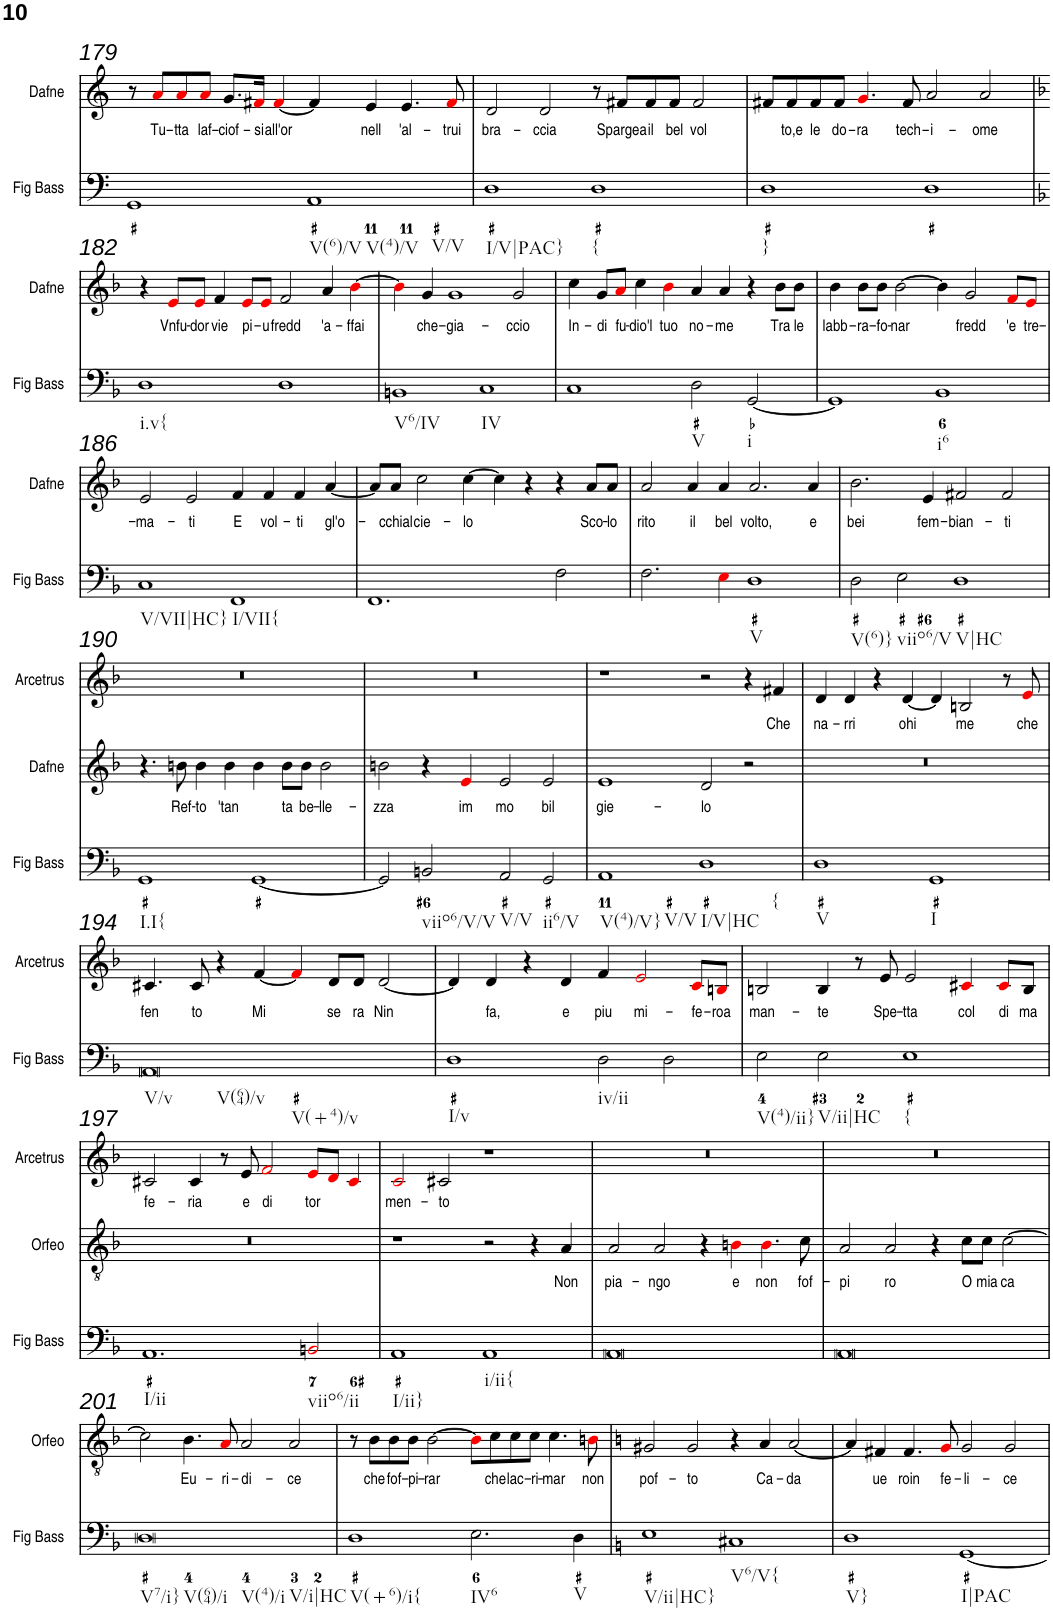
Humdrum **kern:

**kern	**kern	**text	**kern	**text	**kern	**text
*part4	*part3	*part3	*part2	*part2	*part1	*part1
*staff4	*staff3	*staff3	*staff2	*staff2	*staff1	*staff1
*I"Fig Bass	*I"Dafne	*	*I"Orfeo	*	*I"Arcetrus	*
*I'Fig Bass	*I'Dafne	*	*I'Orfeo	*	*I'Arcetrus	*
!!LO:PB:g=z
*clefF4	*clefG2	*	*clefGv2	*	*clefG2	*
*k[]	*k[]	*	*k[]	*	*k[]	*
*M4/2	*M4/2	*	*M4/2	*	*M4/2	*
=179	=179	=179	=179	=179	=179	=179
1GG	8r	.	0r	.	0r	.
!	!	!LO:LY:b	!	!	!	!
.	8ai/L	Tu-	.	.	.	.
!	!	!LO:LY:b	!	!	!	!
.	8ai/	-tta	.	.	.	.
!	!	!LO:LY:b	!	!	!	!
.	8ai/J	laf-	.	.	.	.
!	!	!LO:LY:b	!	!	!	!
.	8.g/L	-ciof-	.	.	.	.
!	!	!LO:LY:b	!	!	!	!
.	16f#Xi/Jk	-si	.	.	.	.
!	!	!LO:LY:b	!	!	!	!
.	[4f#i/	all'or	.	.	.	.
!LO:TX:b:t=V(6)/V	!	!	!	!	!	!
!LO:TX:b:t=V(4)/V	!	!	!	!	!	!
!LO:TX:b:t=V/V	!	!	!	!	!	!
1AA	4f#/]	.	.	.	.	.
!	!	!LO:LY:b	!	!	!	!
.	4e/	nell	.	.	.	.
!	!	!LO:LY:b	!	!	!	!
.	4.e/	'al-	.	.	.	.
!	!	!LO:LY:b	!	!	!	!
.	8f#i/	-trui	.	.	.	.
=180	=180	=180	=180	=180	=180	=180
!LO:TX:b:t=I/V|PAC}	!	!	!	!	!	!
!	!	!LO:LY:b	!	!	!	!
1D	2d/	bra-	0r	.	0r	.
!	!	!LO:LY:b	!	!	!	!
.	2d/	-ccia	.	.	.	.
!LO:TX:b:t={	!	!	!	!	!	!
1D	8r	.	.	.	.	.
!	!	!LO:LY:b	!	!	!	!
.	8f#X/L	Spargea	.	.	.	.
!	!	!LO:LY:b	!	!	!	!
.	8f#/	il	.	.	.	.
!	!	!LO:LY:b	!	!	!	!
.	8f#/J	bel	.	.	.	.
!	!	!LO:LY:b	!	!	!	!
.	2f#/	vol	.	.	.	.
=181	=181	=181	=181	=181	=181	=181
!LO:TX:b:t=}	!	!	!	!	!	!
1D	8f#X/L	.	0r	.	0r	.
!	!	!LO:LY:b	!	!	!	!
.	8f#/	to,e	.	.	.	.
!	!	!LO:LY:b	!	!	!	!
.	8f#/	le	.	.	.	.
!	!	!LO:LY:b	!	!	!	!
.	8f#/J	do-	.	.	.	.
!	!	!LO:LY:b	!	!	!	!
.	4.gi/	-ra	.	.	.	.
!	!	!LO:LY:b	!	!	!	!
.	8f#/	tech-	.	.	.	.
!	!	!LO:LY:b	!	!	!	!
1D	2a/	-i-	.	.	.	.
!	!	!LO:LY:b	!	!	!	!
.	2a/	-ome	.	.	.	.
!!LO:LB:g=z
=182	=182	=182	=182	=182	=182	=182
*k[b-]	*k[b-]	*	*k[b-]	*	*k[b-]	*
!LO:TX:b:t=i.v{	!	!	!	!	!	!
1D	4r	.	0r	.	0r	.
!	!	!LO:LY:b	!	!	!	!
.	8ei/L	Vnfu-	.	.	.	.
!	!	!LO:LY:b	!	!	!	!
.	8ei/J	-dor	.	.	.	.
!	!	!LO:LY:b	!	!	!	!
.	4f/	vie	.	.	.	.
!	!	!LO:LY:b	!	!	!	!
.	8ei/L	pi-	.	.	.	.
!	!	!LO:LY:b	!	!	!	!
.	8ei/J	-u	.	.	.	.
!	!	!LO:LY:b	!	!	!	!
1D	2f/	fredd	.	.	.	.
!	!	!LO:LY:b	!	!	!	!
.	4a/	'a-	.	.	.	.
!	!	!LO:LY:b	!	!	!	!
.	[4b-i\	-ffai	.	.	.	.
=183	=183	=183	=183	=183	=183	=183
!LO:TX:b:t=V6/IV	!	!	!	!	!	!
1BBn	4b-i\]	.	0r	.	0r	.
!	!	!LO:LY:b	!	!	!	!
.	4g/	che-	.	.	.	.
!	!	!LO:LY:b	!	!	!	!
.	1g	-gia-	.	.	.	.
!LO:TX:b:t=IV	!	!	!	!	!	!
1C	.	.	.	.	.	.
!	!	!LO:LY:b	!	!	!	!
.	2g/	-ccio	.	.	.	.
=184	=184	=184	=184	=184	=184	=184
!	!	!LO:LY:b	!	!	!	!
1C	4cc\	In-	0r	.	0r	.
!	!	!LO:LY:b	!	!	!	!
.	8g/L	-di	.	.	.	.
!	!	!LO:LY:b	!	!	!	!
.	8ai/J	fu-	.	.	.	.
!	!	!LO:LY:b	!	!	!	!
.	4cc\	-dio'l	.	.	.	.
!	!	!LO:LY:b	!	!	!	!
.	4b-i\	tuo	.	.	.	.
!LO:TX:b:t=V	!	!	!	!	!	!
!	!	!LO:LY:b	!	!	!	!
2D\	4a/	no-	.	.	.	.
!	!	!LO:LY:b	!	!	!	!
.	4a/	-me	.	.	.	.
!LO:TX:b:t=i	!	!	!	!	!	!
[2GG/	4r	.	.	.	.	.
!	!	!LO:LY:b	!	!	!	!
.	8b-\L	Tra	.	.	.	.
!	!	!LO:LY:b	!	!	!	!
.	8b-\J	le	.	.	.	.
=185	=185	=185	=185	=185	=185	=185
!	!	!LO:LY:b	!	!	!	!
1GG]	4b-\	labb-	0r	.	0r	.
!	!	!LO:LY:b	!	!	!	!
.	8b-\L	-ra-	.	.	.	.
!	!	!LO:LY:b	!	!	!	!
.	8b-\J	-fo-	.	.	.	.
!	!	!LO:LY:b	!	!	!	!
.	[2b-\	-nar	.	.	.	.
!LO:TX:b:t=i6	!	!	!	!	!	!
1BB-	4b-\]	.	.	.	.	.
!	!	!LO:LY:b	!	!	!	!
.	2g/	fredd	.	.	.	.
!	!	!LO:LY:b	!	!	!	!
.	8fi/L	'e	.	.	.	.
!	!	!LO:LY:b	!	!	!	!
.	8ei/J	tre-	.	.	.	.
!!LO:LB:g=z
=186	=186	=186	=186	=186	=186	=186
!LO:TX:b:t=V/VII|HC}	!	!	!	!	!	!
!	!	!LO:LY:b	!	!	!	!
1C	2e/	-ma-	0r	.	0r	.
!	!	!LO:LY:b	!	!	!	!
.	2e/	-ti	.	.	.	.
!LO:TX:b:t=I/VII{	!	!	!	!	!	!
!	!	!LO:LY:b	!	!	!	!
1FF	4f/	E	.	.	.	.
!	!	!LO:LY:b	!	!	!	!
.	4f/	vol-	.	.	.	.
!	!	!LO:LY:b	!	!	!	!
.	4f/	-ti	.	.	.	.
!	!	!LO:LY:b	!	!	!	!
.	[4a/	gl'o-	.	.	.	.
=187	=187	=187	=187	=187	=187	=187
1.FF	8a/L]	.	0r	.	0r	.
!	!	!LO:LY:b	!	!	!	!
.	8a/J	-cchial	.	.	.	.
!	!	!LO:LY:b	!	!	!	!
.	2cc\	cie-	.	.	.	.
!	!	!LO:LY:b	!	!	!	!
.	[4cc\	-lo	.	.	.	.
.	4cc\]	.	.	.	.	.
.	4r	.	.	.	.	.
2F\	4r	.	.	.	.	.
!	!	!LO:LY:b	!	!	!	!
.	8a/L	Sco-	.	.	.	.
!	!	!LO:LY:b	!	!	!	!
.	8a/J	-lo	.	.	.	.
=188	=188	=188	=188	=188	=188	=188
!	!	!LO:LY:b	!	!	!	!
2.F\	2a/	rito	0r	.	0r	.
!	!	!LO:LY:b	!	!	!	!
.	4a/	il	.	.	.	.
!	!	!LO:LY:b	!	!	!	!
4Ei\	4a/	bel	.	.	.	.
!LO:TX:b:t=V	!	!	!	!	!	!
!	!	!LO:LY:b	!	!	!	!
1D	2.a/	volto,	.	.	.	.
!	!	!LO:LY:b	!	!	!	!
.	4a/	e	.	.	.	.
=189	=189	=189	=189	=189	=189	=189
!LO:TX:b:t=V(6)}	!	!	!	!	!	!
!	!	!LO:LY:b	!	!	!	!
2D\	2.b-\	bei	0r	.	0r	.
!LO:TX:b:t=viio6/V	!	!	!	!	!	!
2E\	.	.	.	.	.	.
!	!	!LO:LY:b	!	!	!	!
.	4e/	fem-	.	.	.	.
!LO:TX:b:t=V|HC	!	!	!	!	!	!
!	!	!LO:LY:b	!	!	!	!
1D	2f#X/	-bian-	.	.	.	.
!	!	!LO:LY:b	!	!	!	!
.	2f#/	-ti	.	.	.	.
!!LO:LB:g=z
=190	=190	=190	=190	=190	=190	=190
!LO:TX:b:t=I.I{	!	!	!	!	!	!
1GG	4.r	.	0r	.	0r	.
!	!	!LO:LY:b	!	!	!	!
.	8bn\	Ref-	.	.	.	.
!	!	!LO:LY:b	!	!	!	!
.	4b\	-to	.	.	.	.
!	!	!LO:LY:b	!	!	!	!
.	4b\	'tan	.	.	.	.
[1GG	4b\	.	.	.	.	.
!	!	!LO:LY:b	!	!	!	!
.	8b\L	ta	.	.	.	.
!	!	!LO:LY:b	!	!	!	!
.	8b\J	be-	.	.	.	.
!	!	!LO:LY:b	!	!	!	!
.	2b\	-lle-	.	.	.	.
=191	=191	=191	=191	=191	=191	=191
!	!	!LO:LY:b	!	!	!	!
2GG/]	2bn\	-zza	0r	.	0r	.
!LO:TX:b:t=viio6/V/V	!	!	!	!	!	!
2BBn/	4r	.	.	.	.	.
!	!	!LO:LY:b	!	!	!	!
.	4ei/	im	.	.	.	.
!LO:TX:b:t=V/V	!	!	!	!	!	!
!	!	!LO:LY:b	!	!	!	!
2AA/	2e/	mo	.	.	.	.
!LO:TX:b:t=ii6/V	!	!	!	!	!	!
!	!	!LO:LY:b	!	!	!	!
2GG/	2e/	bil	.	.	.	.
=192	=192	=192	=192	=192	=192	=192
!LO:TX:b:t=V(4)/V}	!	!	!	!	!	!
!LO:TX:b:t=V/V	!	!	!	!	!	!
!	!	!LO:LY:b	!	!	!	!
1AA	1e	gie-	0r	.	1r	.
!LO:TX:b:t=I/V|HC	!	!	!	!	!	!
!LO:TX:b:t={	!	!	!	!	!	!
!	!	!LO:LY:b	!	!	!	!
1D	2d/	-lo	.	.	2r	.
.	2r	.	.	.	4r	.
!	!	!	!	!	!	!LO:LY:b
.	.	.	.	.	4f#X/	Che
=193	=193	=193	=193	=193	=193	=193
!LO:TX:b:t=V	!	!	!	!	!	!
!	!	!	!	!	!	!LO:LY:b
1D	0r	.	0r	.	4d/	na-
!	!	!	!	!	!	!LO:LY:b
.	.	.	.	.	4d/	-rri
.	.	.	.	.	4r	.
!	!	!	!	!	!	!LO:LY:b
.	.	.	.	.	[4d/	ohi
!LO:TX:b:t=I	!	!	!	!	!	!
1GG	.	.	.	.	4d/]	.
!	!	!	!	!	!	!LO:LY:b
.	.	.	.	.	2Bn/	me
.	.	.	.	.	8r	.
!	!	!	!	!	!	!LO:LY:b
.	.	.	.	.	8ei/	che
!!LO:LB:g=z
=194	=194	=194	=194	=194	=194	=194
!LO:TX:b:t=V/v	!	!	!	!	!	!
!LO:TX:b:t=V(64)/v	!	!	!	!	!	!
!LO:TX:b:t=V(+4)/v	!	!	!	!	!	!
!	!	!	!	!	!	!LO:LY:b
0AA	0r	.	0r	.	4.c#X/	fen
!	!	!	!	!	!	!LO:LY:b
.	.	.	.	.	8c#/	to
.	.	.	.	.	4r	.
!	!	!	!	!	!	!LO:LY:b
.	.	.	.	.	[4f/	Mi
.	.	.	.	.	4fi/]	.
!	!	!	!	!	!	!LO:LY:b
.	.	.	.	.	8d/L	se
!	!	!	!	!	!	!LO:LY:b
.	.	.	.	.	8d/J	ra
!	!	!	!	!	!	!LO:LY:b
.	.	.	.	.	[2d/	Nin
=195	=195	=195	=195	=195	=195	=195
!LO:TX:b:t=I/v	!	!	!	!	!	!
1D	0r	.	0r	.	4d/]	.
!	!	!	!	!	!	!LO:LY:b
.	.	.	.	.	4d/	fa,
.	.	.	.	.	4r	.
!	!	!	!	!	!	!LO:LY:b
.	.	.	.	.	4d/	e
!LO:TX:b:t=iv/ii	!	!	!	!	!	!
!	!	!	!	!	!	!LO:LY:b
2D\	.	.	.	.	4f/	piu
!	!	!	!	!	!	!LO:LY:b
.	.	.	.	.	2ei/	mi-
2D\	.	.	.	.	.	.
!	!	!	!	!	!	!LO:LY:b
.	.	.	.	.	8ci/L	-fe-
!	!	!	!	!	!	!LO:LY:b
.	.	.	.	.	8Bni/J	-roa
=196	=196	=196	=196	=196	=196	=196
!LO:TX:b:t=V(4)/ii}	!	!	!	!	!	!
!	!	!	!	!	!	!LO:LY:b
2E\	0r	.	0r	.	2Bn/	man-
!LO:TX:b:t=V/ii|HC	!	!	!	!	!	!
!	!	!	!	!	!	!LO:LY:b
2E\	.	.	.	.	4B/	-te
.	.	.	.	.	8r	.
!	!	!	!	!	!	!LO:LY:b
.	.	.	.	.	8e/	Spe-
!LO:TX:b:t={	!	!	!	!	!	!
!	!	!	!	!	!	!LO:LY:b
1E	.	.	.	.	2e/	-tta
!	!	!	!	!	!	!LO:LY:b
.	.	.	.	.	4c#Xi/	col
!	!	!	!	!	!	!LO:LY:b
.	.	.	.	.	8c#i/L	di
!	!	!	!	!	!	!LO:LY:b
.	.	.	.	.	8B/J	ma
!!LO:LB:g=z
=197	=197	=197	=197	=197	=197	=197
!LO:TX:b:t=I/ii	!	!	!	!	!	!
!	!	!	!	!	!	!LO:LY:b
1.AA	0r	.	0r	.	2c#X/	fe-
!	!	!	!	!	!	!LO:LY:b
.	.	.	.	.	4c#/	-ria
.	.	.	.	.	8r	.
!	!	!	!	!	!	!LO:LY:b
.	.	.	.	.	8e/	e
!	!	!	!	!	!	!LO:LY:b
.	.	.	.	.	2fi/	di
!LO:TX:b:t=viio6/ii	!	!	!	!	!	!
!	!	!	!	!	!	!LO:LY:b
2BBni/	.	.	.	.	8ei/L	tor
.	.	.	.	.	8di/J	.
.	.	.	.	.	4c#i/	.
=198	=198	=198	=198	=198	=198	=198
!LO:TX:b:t=I/ii}	!	!	!	!	!	!
!	!	!	!	!	!	!LO:LY:b
1AA	0r	.	1r	.	2ci/	men-
!	!	!	!	!	!	!LO:LY:b
.	.	.	.	.	2c#X/	-to
!LO:TX:b:t=i/ii{	!	!	!	!	!	!
1AA	.	.	2r	.	1r	.
.	.	.	4r	.	.	.
!	!	!	!	!LO:LY:b	!	!
.	.	.	4A/	Non	.	.
=199	=199	=199	=199	=199	=199	=199
!	!	!	!	!LO:LY:b	!	!
0AA	0r	.	2A/	pia-	0r	.
!	!	!	!	!LO:LY:b	!	!
.	.	.	2A/	-ngo	.	.
.	.	.	4r	.	.	.
!	!	!	!	!LO:LY:b	!	!
.	.	.	4Bni\	e	.	.
!	!	!	!	!LO:LY:b	!	!
.	.	.	4.Bi\	non	.	.
!	!	!	!	!LO:LY:b	!	!
.	.	.	8c\	fof-	.	.
=200	=200	=200	=200	=200	=200	=200
!	!	!	!	!LO:LY:b	!	!
0AA	0r	.	2A/	-pi	0r	.
!	!	!	!	!LO:LY:b	!	!
.	.	.	2A/	ro	.	.
.	.	.	4r	.	.	.
!	!	!	!	!LO:LY:b	!	!
.	.	.	8c\L	O	.	.
!	!	!	!	!LO:LY:b	!	!
.	.	.	8c\J	mia	.	.
!	!	!	!	!LO:LY:b	!	!
.	.	.	[2c\	ca	.	.
!!LO:LB:g=z
=201	=201	=201	=201	=201	=201	=201
!LO:TX:b:t=V7/i}	!	!	!	!	!	!
!LO:TX:b:t=V(64)/i	!	!	!	!	!	!
!LO:TX:b:t=V(4)/i	!	!	!	!	!	!
!LO:TX:b:t=V/i|HC	!	!	!	!	!	!
0D	0r	.	2c\]	.	0r	.
!	!	!	!	!LO:LY:b	!	!
.	.	.	4.B-\	Eu-	.	.
!	!	!	!	!LO:LY:b	!	!
.	.	.	8Ai/	-ri-	.	.
!	!	!	!	!LO:LY:b	!	!
.	.	.	2A/	-di-	.	.
!	!	!	!	!LO:LY:b	!	!
.	.	.	2A/	-ce	.	.
=202	=202	=202	=202	=202	=202	=202
!LO:TX:b:t=V(+6)/i{	!	!	!	!	!	!
1D	0r	.	8r	.	0r	.
!	!	!	!	!LO:LY:b	!	!
.	.	.	8B-\L	che	.	.
!	!	!	!	!LO:LY:b	!	!
.	.	.	8B-\	fof-	.	.
!	!	!	!	!LO:LY:b	!	!
.	.	.	8B-\J	-pi-	.	.
!	!	!	!	!LO:LY:b	!	!
.	.	.	[2B-\	-rar	.	.
!LO:TX:b:t=IV6	!	!	!	!	!	!
2.E\	.	.	8B-i\L]	.	.	.
!	!	!	!	!LO:LY:b	!	!
.	.	.	8c\	che	.	.
!	!	!	!	!LO:LY:b	!	!
.	.	.	8c\	lac-	.	.
!	!	!	!	!LO:LY:b	!	!
.	.	.	8c\J	-ri-	.	.
!	!	!	!	!LO:LY:b	!	!
.	.	.	4.c\	-mar	.	.
!LO:TX:b:t=V	!	!	!	!	!	!
4D\	.	.	.	.	.	.
!	!	!	!	!LO:LY:b	!	!
.	.	.	8Bni\	non	.	.
=203	=203	=203	=203	=203	=203	=203
*k[]	*k[]	*	*k[]	*	*k[]	*
!LO:TX:b:t=V/ii|HC}	!	!	!	!	!	!
!	!	!	!	!LO:LY:b	!	!
1E	0r	.	2G#X/	pof-	0r	.
!	!	!	!	!LO:LY:b	!	!
.	.	.	2G#/	-to	.	.
!LO:TX:b:t=V6/V{	!	!	!	!	!	!
1C#X	.	.	4r	.	.	.
!	!	!	!	!LO:LY:b	!	!
.	.	.	4A/	Ca-	.	.
!	!	!	!	!LO:LY:b	!	!
.	.	.	[2A/	-da	.	.
=204	=204	=204	=204	=204	=204	=204
!LO:TX:b:t=V}	!	!	!	!	!	!
1D	0r	.	4A/]	.	0r	.
!	!	!	!	!LO:LY:b	!	!
.	.	.	4F#X/	ue	.	.
!	!	!	!	!LO:LY:b	!	!
.	.	.	4.F#/	roin	.	.
!	!	!	!	!LO:LY:b	!	!
.	.	.	8Gi/	fe-	.	.
!LO:TX:b:t=I|PAC	!	!	!	!	!	!
!	!	!	!	!LO:LY:b	!	!
[1GG	.	.	2G/	-li-	.	.
!	!	!	!	!LO:LY:b	!	!
.	.	.	2G/	-ce	.	.
=	=	=	=	=	=	=
*-	*-	*-	*-	*-	*-	*-
